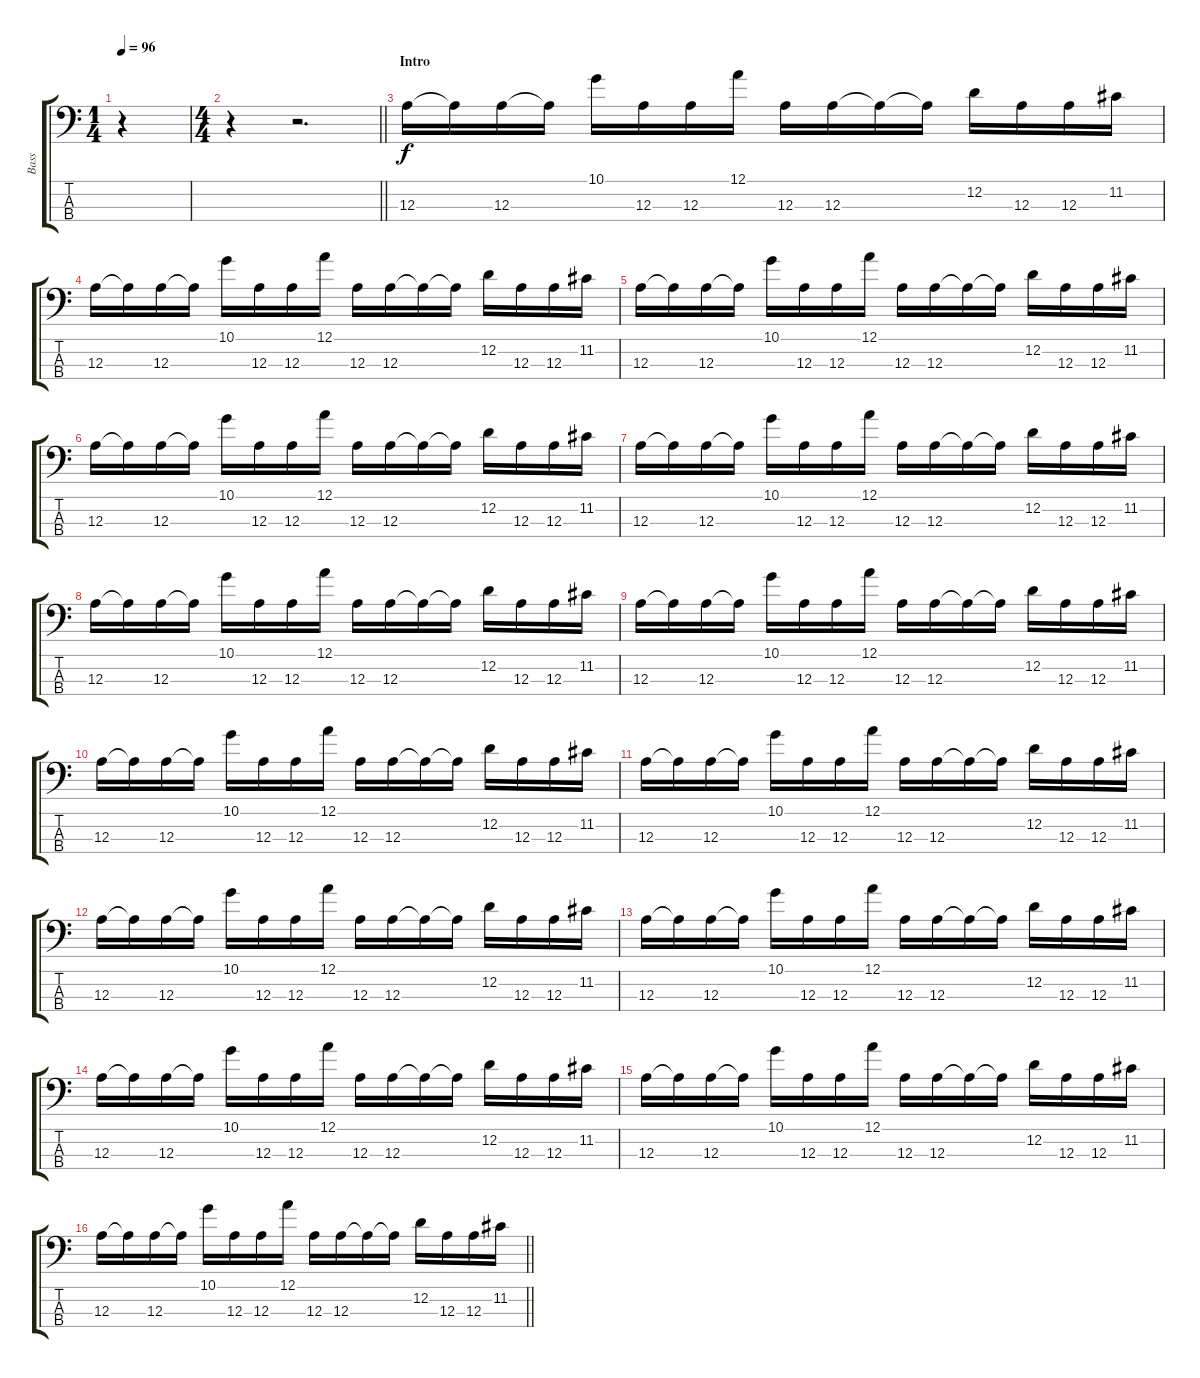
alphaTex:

\track ("Bass" "Bass") {instrument electricbassfinger}
\staff {score tabs}
\tuning (A2 D2 A1 E1) {hide}
\voice
\ts (1 4)
\tempo 96
\clef f4
\ks c
r.4{dy f instrument electricbassfinger} |
\ts (4 4)
\barLineRight lightlight
r.4 r.2{d} |
\section ("" "Intro")
12.3.16 12.3{t}.16 12.3.16 12.3{t}.16 10.1.16 12.3.16 12.3.16 12.1.16 12.3.16 12.3.16 12.3{t}.16 12.3{t}.16 12.2.16 12.3.16 12.3.16 11.2.16 |
12.3.16 12.3{t}.16 12.3.16 12.3{t}.16 10.1.16 12.3.16 12.3.16 12.1.16 12.3.16 12.3.16 12.3{t}.16 12.3{t}.16 12.2.16 12.3.16 12.3.16 11.2.16 |
12.3.16 12.3{t}.16 12.3.16 12.3{t}.16 10.1.16 12.3.16 12.3.16 12.1.16 12.3.16 12.3.16 12.3{t}.16 12.3{t}.16 12.2.16 12.3.16 12.3.16 11.2.16 |
12.3.16 12.3{t}.16 12.3.16 12.3{t}.16 10.1.16 12.3.16 12.3.16 12.1.16 12.3.16 12.3.16 12.3{t}.16 12.3{t}.16 12.2.16 12.3.16 12.3.16 11.2.16 |
12.3.16 12.3{t}.16 12.3.16 12.3{t}.16 10.1.16 12.3.16 12.3.16 12.1.16 12.3.16 12.3.16 12.3{t}.16 12.3{t}.16 12.2.16 12.3.16 12.3.16 11.2.16 |
12.3.16 12.3{t}.16 12.3.16 12.3{t}.16 10.1.16 12.3.16 12.3.16 12.1.16 12.3.16 12.3.16 12.3{t}.16 12.3{t}.16 12.2.16 12.3.16 12.3.16 11.2.16 |
12.3.16 12.3{t}.16 12.3.16 12.3{t}.16 10.1.16 12.3.16 12.3.16 12.1.16 12.3.16 12.3.16 12.3{t}.16 12.3{t}.16 12.2.16 12.3.16 12.3.16 11.2.16 |
12.3.16 12.3{t}.16 12.3.16 12.3{t}.16 10.1.16 12.3.16 12.3.16 12.1.16 12.3.16 12.3.16 12.3{t}.16 12.3{t}.16 12.2.16 12.3.16 12.3.16 11.2.16 |
12.3.16 12.3{t}.16 12.3.16 12.3{t}.16 10.1.16 12.3.16 12.3.16 12.1.16 12.3.16 12.3.16 12.3{t}.16 12.3{t}.16 12.2.16 12.3.16 12.3.16 11.2.16 |
12.3.16 12.3{t}.16 12.3.16 12.3{t}.16 10.1.16 12.3.16 12.3.16 12.1.16 12.3.16 12.3.16 12.3{t}.16 12.3{t}.16 12.2.16 12.3.16 12.3.16 11.2.16 |
12.3.16 12.3{t}.16 12.3.16 12.3{t}.16 10.1.16 12.3.16 12.3.16 12.1.16 12.3.16 12.3.16 12.3{t}.16 12.3{t}.16 12.2.16 12.3.16 12.3.16 11.2.16 |
12.3.16 12.3{t}.16 12.3.16 12.3{t}.16 10.1.16 12.3.16 12.3.16 12.1.16 12.3.16 12.3.16 12.3{t}.16 12.3{t}.16 12.2.16 12.3.16 12.3.16 11.2.16 |
12.3.16 12.3{t}.16 12.3.16 12.3{t}.16 10.1.16 12.3.16 12.3.16 12.1.16 12.3.16 12.3.16 12.3{t}.16 12.3{t}.16 12.2.16 12.3.16 12.3.16 11.2.16 |
\barLineRight lightlight
12.3.16 12.3{t}.16 12.3.16 12.3{t}.16 10.1.16 12.3.16 12.3.16 12.1.16 12.3.16 12.3.16 12.3{t}.16 12.3{t}.16 12.2.16 12.3.16 12.3.16 11.2.16
\voice
\clef f4
\ottava regular
\simile none
\ks c
r.4{dy f} |
\barLineRight lightlight
|
|
|
|
|
|
|
|
|
|
|
|
|
|
\barLineRight lightlight
